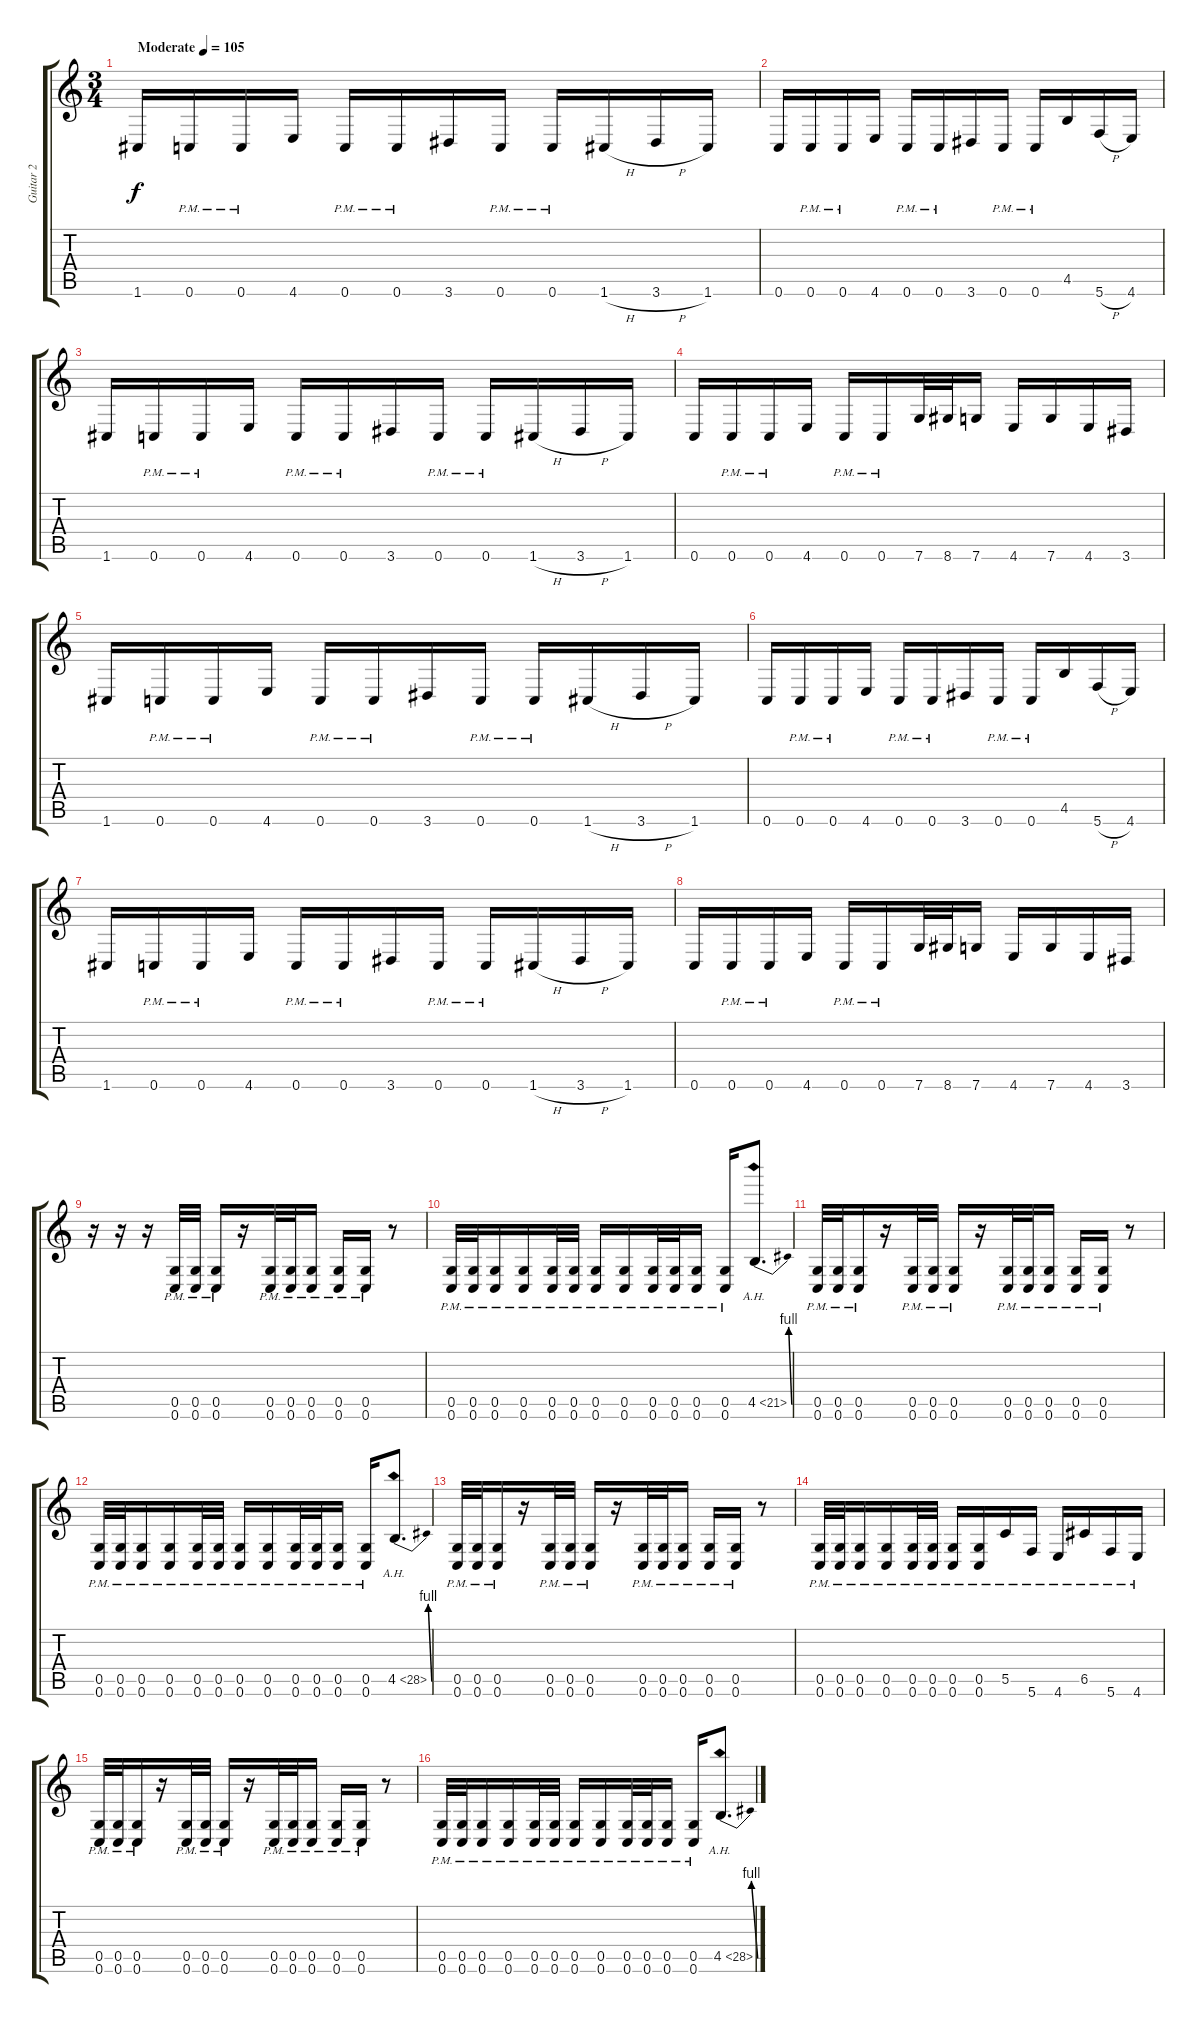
\track ("Guitar 2" "Guitar 2") {instrument distortionguitar}
\staff {score tabs}
\tuning (D4 A3 F3 C3 G2 C2) {hide}
\ts (3 4)
\tempo (105 "Moderate")
\clef g2
\ks c
1.6.16{dy f instrument distortionguitar} 0.6{pm}.16 0.6{pm}.16 4.6.16 0.6{pm}.16 0.6{pm}.16 3.6.16 0.6{pm}.16 0.6{pm}.16 1.6{h}.16 3.6{h}.16 1.6.16 |
0.6.16 0.6{pm}.16 0.6{pm}.16 4.6.16 0.6{pm}.16 0.6{pm}.16 3.6.16 0.6{pm}.16 0.6{pm}.16 4.5.16 5.6{h}.16 4.6.16 |
1.6.16 0.6{pm}.16 0.6{pm}.16 4.6.16 0.6{pm}.16 0.6{pm}.16 3.6.16 0.6{pm}.16 0.6{pm}.16 1.6{h}.16 3.6{h}.16 1.6.16 |
0.6.16 0.6{pm}.16 0.6{pm}.16 4.6.16 0.6{pm}.16 0.6{pm}.16 7.6.32 8.6.32 7.6.16 4.6.16 7.6.16 4.6.16 3.6.16 |
1.6.16 0.6{pm}.16 0.6{pm}.16 4.6.16 0.6{pm}.16 0.6{pm}.16 3.6.16 0.6{pm}.16 0.6{pm}.16 1.6{h}.16 3.6{h}.16 1.6.16 |
0.6.16 0.6{pm}.16 0.6{pm}.16 4.6.16 0.6{pm}.16 0.6{pm}.16 3.6.16 0.6{pm}.16 0.6{pm}.16 4.5.16 5.6{h}.16 4.6.16 |
1.6.16 0.6{pm}.16 0.6{pm}.16 4.6.16 0.6{pm}.16 0.6{pm}.16 3.6.16 0.6{pm}.16 0.6{pm}.16 1.6{h}.16 3.6{h}.16 1.6.16 |
0.6.16 0.6{pm}.16 0.6{pm}.16 4.6.16 0.6{pm}.16 0.6{pm}.16 7.6.32 8.6.32 7.6.16 4.6.16 7.6.16 4.6.16 3.6.16 |
r.16 r.16 r.16 (0.5{pm} 0.6{pm}).32 (0.5{pm} 0.6{pm}).32 (0.5{pm} 0.6{pm}).16 r.16 (0.5{pm} 0.6{pm}).32 (0.5{pm} 0.6{pm}).32 (0.5{pm} 0.6{pm}).16 (0.5{pm} 0.6{pm}).16 (0.5{pm} 0.6{pm}).16 r.8 |
(0.5{pm} 0.6{pm}).32 (0.5{pm} 0.6{pm}).32 (0.5{pm} 0.6{pm}).16 (0.5{pm} 0.6{pm}).16 (0.5{pm} 0.6{pm}).32 (0.5{pm} 0.6{pm}).32 (0.5{pm} 0.6{pm}).16 (0.5{pm} 0.6{pm}).16 (0.5{pm} 0.6{pm}).32 (0.5{pm} 0.6{pm}).32 (0.5{pm} 0.6{pm}).16 (0.5{pm} 0.6{pm}).16 4.5{be (bend 0 0 60 4) ah 17}.8{d} |
(0.5{pm} 0.6{pm}).32 (0.5{pm} 0.6{pm}).32 (0.5{pm} 0.6{pm}).16 r.16 (0.5{pm} 0.6{pm}).32 (0.5{pm} 0.6{pm}).32 (0.5{pm} 0.6{pm}).16 r.16 (0.5{pm} 0.6{pm}).32 (0.5{pm} 0.6{pm}).32 (0.5{pm} 0.6{pm}).16 (0.5{pm} 0.6{pm}).16 (0.5{pm} 0.6{pm}).16 r.8 |
(0.5{pm} 0.6{pm}).32 (0.5{pm} 0.6{pm}).32 (0.5{pm} 0.6{pm}).16 (0.5{pm} 0.6{pm}).16 (0.5{pm} 0.6{pm}).32 (0.5{pm} 0.6{pm}).32 (0.5{pm} 0.6{pm}).16 (0.5{pm} 0.6{pm}).16 (0.5{pm} 0.6{pm}).32 (0.5{pm} 0.6{pm}).32 (0.5{pm} 0.6{pm}).16 (0.5{pm} 0.6{pm}).16 4.5{be (bend 0 0 60 4) ah 24}.8{d} |
(0.5{pm} 0.6{pm}).32 (0.5{pm} 0.6{pm}).32 (0.5{pm} 0.6{pm}).16 r.16 (0.5{pm} 0.6{pm}).32 (0.5{pm} 0.6{pm}).32 (0.5{pm} 0.6{pm}).16 r.16 (0.5{pm} 0.6{pm}).32 (0.5{pm} 0.6{pm}).32 (0.5{pm} 0.6{pm}).16 (0.5{pm} 0.6{pm}).16 (0.5{pm} 0.6{pm}).16 r.8 |
(0.5{pm} 0.6{pm}).32 (0.5{pm} 0.6{pm}).32 (0.5{pm} 0.6{pm}).16 (0.5{pm} 0.6{pm}).16 (0.5{pm} 0.6{pm}).32 (0.5{pm} 0.6{pm}).32 (0.5{pm} 0.6{pm}).16 (0.5{pm} 0.6{pm}).16 5.5{pm}.16 5.6{pm}.16 4.6{pm}.16 6.5{pm}.16 5.6{pm}.16 4.6{pm}.16 |
(0.5{pm} 0.6{pm}).32 (0.5{pm} 0.6{pm}).32 (0.5{pm} 0.6{pm}).16 r.16 (0.5{pm} 0.6{pm}).32 (0.5{pm} 0.6{pm}).32 (0.5{pm} 0.6{pm}).16 r.16 (0.5{pm} 0.6{pm}).32 (0.5{pm} 0.6{pm}).32 (0.5{pm} 0.6{pm}).16 (0.5{pm} 0.6{pm}).16 (0.5{pm} 0.6{pm}).16 r.8 |
(0.5{pm} 0.6{pm}).32 (0.5{pm} 0.6{pm}).32 (0.5{pm} 0.6{pm}).16 (0.5{pm} 0.6{pm}).16 (0.5{pm} 0.6{pm}).32 (0.5{pm} 0.6{pm}).32 (0.5{pm} 0.6{pm}).16 (0.5{pm} 0.6{pm}).16 (0.5{pm} 0.6{pm}).32 (0.5{pm} 0.6{pm}).32 (0.5{pm} 0.6{pm}).16 (0.5{pm} 0.6{pm}).16 4.5{be (bend 0 0 60 4) ah 24}.8{d}
